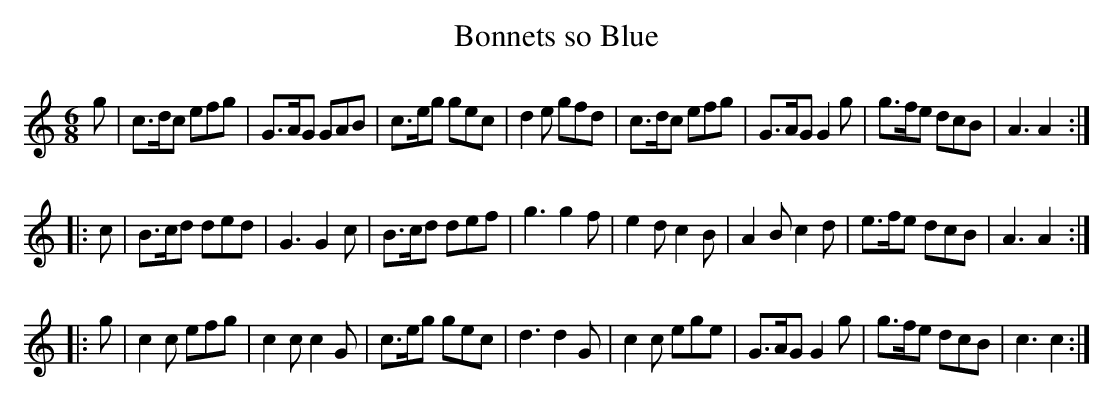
X:1
T: Bonnets so Blue
K:C
M:6/8
   g | c>dc efg | G>AG GAB | c>eg gec | d2e gfd | c>dc efg | G>AG G2g | g>fe dcB | A3 A2 :|
|: c | B>cd ded | G3   G2c | B>cd def | g3  g2f | e2d  c2B | A2B  c2d | e>fe dcB | A3 A2 :|
|: g | c2c  efg | c2c  c2G | c>eg gec | d3  d2G | c2c  ege | G>AG G2g | g>fe dcB | c3 c2 :|
